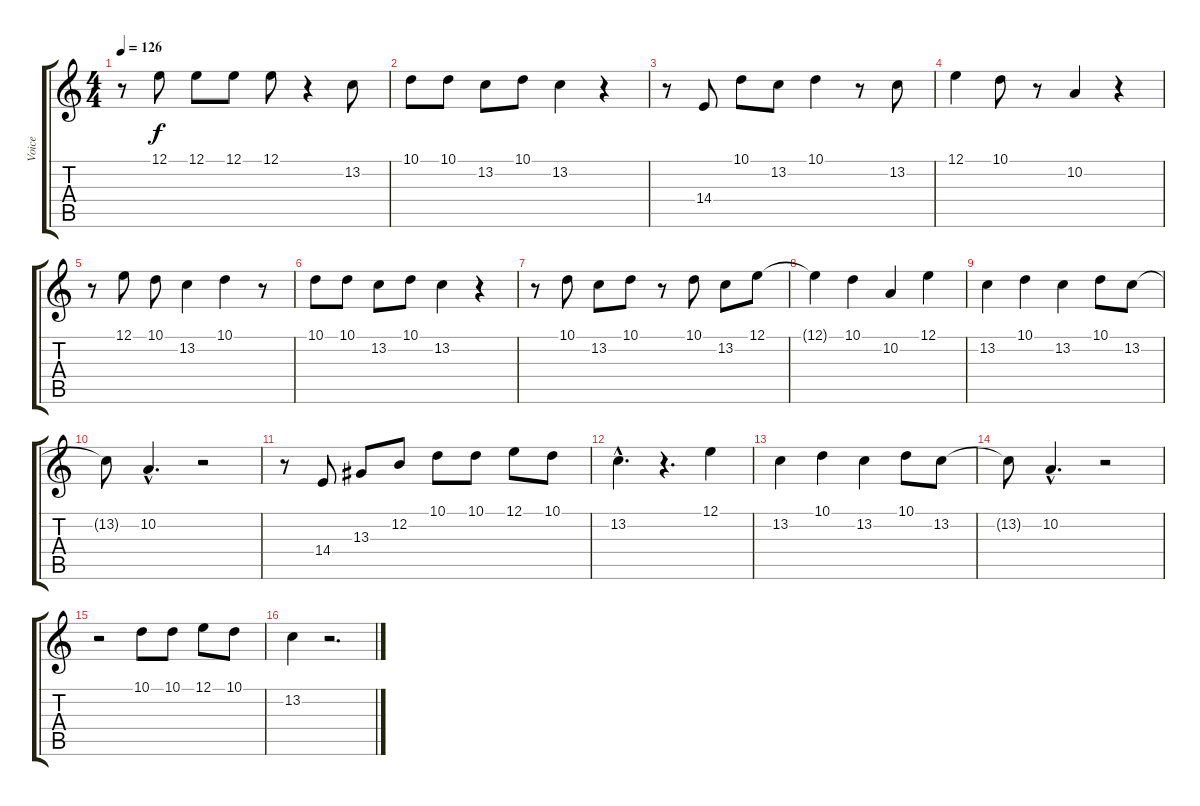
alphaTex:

\track ("Voice" "Voice") {instrument pad3polysynth}
\staff {score tabs}
\tuning (E4 B3 G3 D3 A2 E2) {hide}
\ts (4 4)
\tempo 126
\clef g2
\ks c
r.8{dy f} 12.1.8 12.1.8 12.1.8 12.1.8 r.4 13.2.8 |
10.1.8 10.1.8 13.2.8 10.1.8 13.2.4 r.4 |
r.8 14.4.8 10.1.8 13.2.8 10.1.4 r.8 13.2.8 |
12.1.4 10.1.8 r.8 10.2.4 r.4 |
r.8 12.1.8 10.1.8 13.2.4 10.1.4 r.8 |
10.1.8 10.1.8 13.2.8 10.1.8 13.2.4 r.4 |
r.8 10.1.8 13.2.8 10.1.8 r.8 10.1.8 13.2.8 12.1.8 |
12.1{t}.4 10.1.4 10.2.4 12.1.4 |
13.2.4 10.1.4 13.2.4 10.1.8 13.2.8 |
13.2{t}.8 10.2{hac}.4{d} r.2 |
r.8 14.4.8 13.3.8 12.2.8 10.1.8 10.1.8 12.1.8 10.1.8 |
13.2{hac}.4{d} r.4{d} 12.1.4 |
13.2.4 10.1.4 13.2.4 10.1.8 13.2.8 |
13.2{t}.8 10.2{hac}.4{d} r.2 |
r.2 10.1.8 10.1.8 12.1.8 10.1.8 |
13.2.4 r.2{d}
